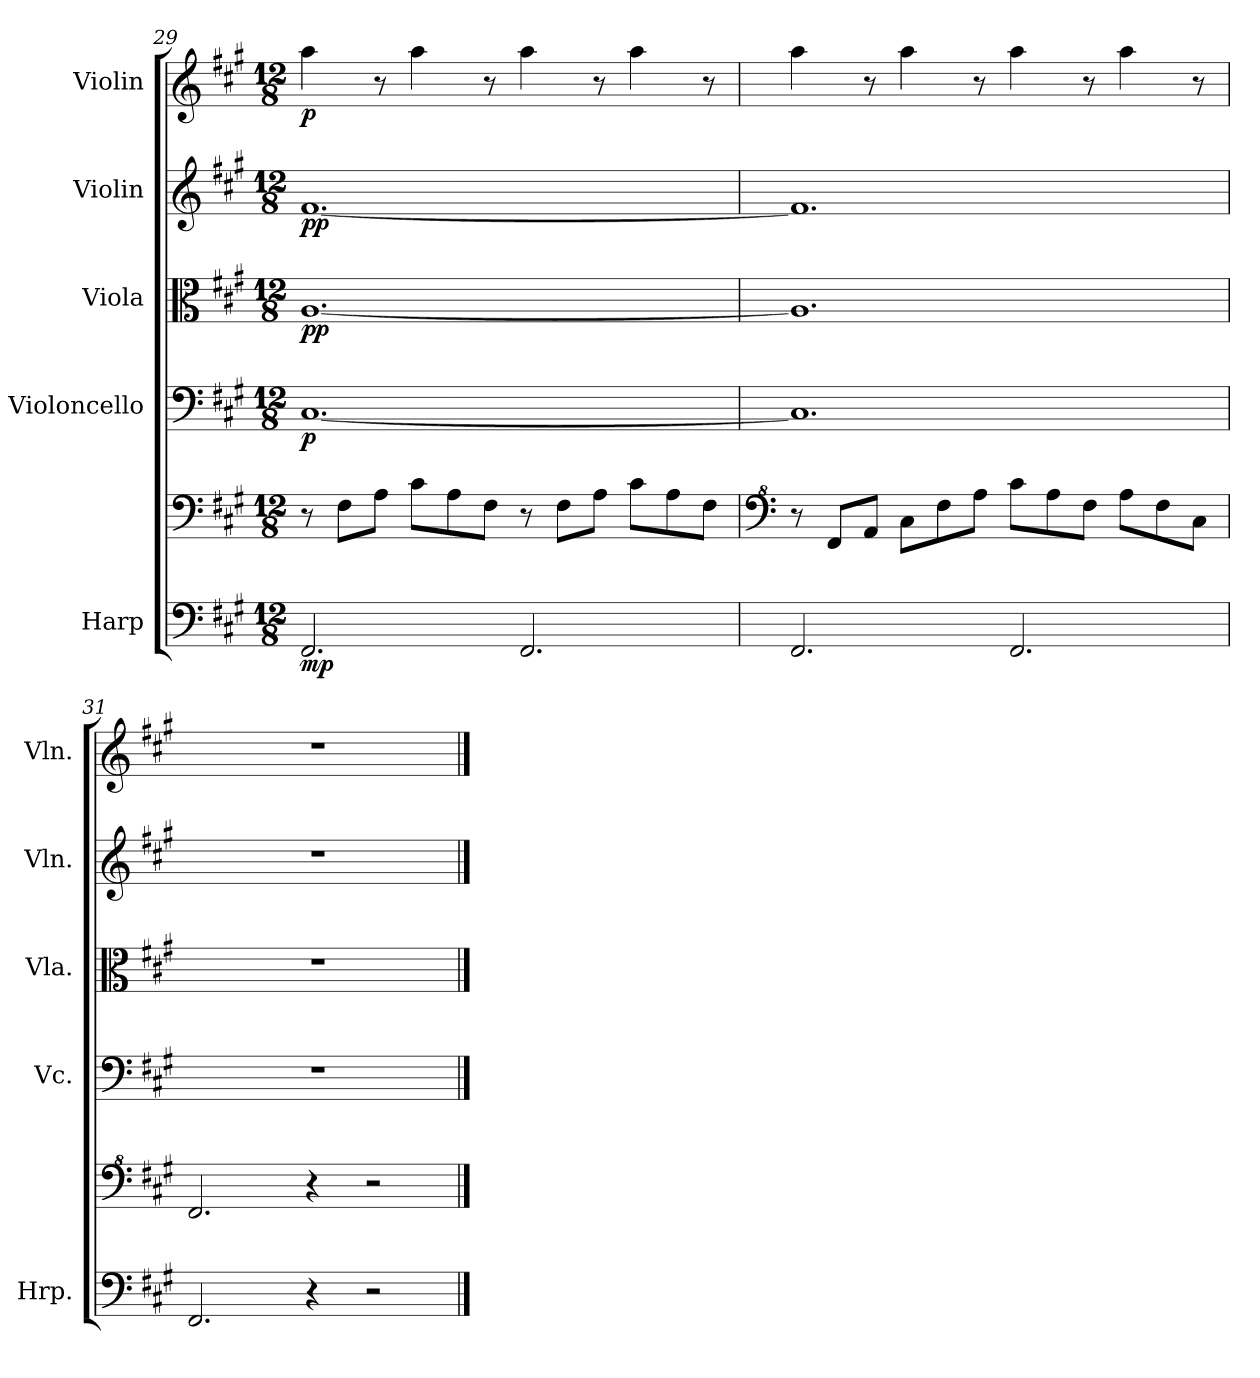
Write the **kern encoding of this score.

**kern	**kern	**dynam	**kern	**dynam	**kern	**dynam	**kern	**dynam	**kern	**dynam
*part5	*part5	*part5	*part4	*part4	*part3	*part3	*part2	*part2	*part1	*part1
*staff6	*staff5	*staff5/6	*staff4	*staff4	*staff3	*staff3	*staff2	*staff2	*staff1	*staff1
*I"Harp	*	*	*I"Violoncello	*	*I"Viola	*	*I"Violin	*	*I"Violin	*
*I'Hrp.	*	*	*I'Vc.	*	*I'Vla.	*	*I'Vln.	*	*I'Vln.	*
*clefF4	*clefF4	*	*clefF4	*	*clefC3	*	*clefG2	*	*clefG2	*
*k[f#c#g#]	*k[f#c#g#]	*	*k[f#c#g#]	*	*k[f#c#g#]	*	*k[f#c#g#]	*	*k[f#c#g#]	*
*M12/8	*M12/8	*	*M12/8	*	*M12/8	*	*M12/8	*	*M12/8	*
=29	=29	=29	=29	=29	=29	=29	=29	=29	=29	=29
!	!	!LO:DY:b=2	!	!LO:DY:b	!	!LO:DY:b	!	!LO:DY:b	!	!LO:DY:b
2.FF#/	8r	mp	[1.C#	p	[1.A	pp	[1.f#	pp	4aa\	p
.	8F#\L	.	.	.	.	.	.	.	.	.
.	8A\J	.	.	.	.	.	.	.	8r	.
.	8c#\L	.	.	.	.	.	.	.	4aa\	.
.	8A\	.	.	.	.	.	.	.	.	.
.	8F#\J	.	.	.	.	.	.	.	8r	.
2.FF#/	8r	.	.	.	.	.	.	.	4aa\	.
.	8F#\L	.	.	.	.	.	.	.	.	.
.	8A\J	.	.	.	.	.	.	.	8r	.
.	8c#\L	.	.	.	.	.	.	.	4aa\	.
.	8A\	.	.	.	.	.	.	.	.	.
.	8F#\J	.	.	.	.	.	.	.	8r	.
=30	=30	=30	=30	=30	=30	=30	=30	=30	=30	=30
*	*clefF^4	*	*	*	*	*	*	*	*	*
2.FF#/	8r	.	1.C#]	.	1.A]	.	1.f#]	.	4aa\	.
.	8F#/L	.	.	.	.	.	.	.	.	.
.	8A/J	.	.	.	.	.	.	.	8r	.
.	8c#\L	.	.	.	.	.	.	.	4aa\	.
.	8f#\	.	.	.	.	.	.	.	.	.
.	8a\J	.	.	.	.	.	.	.	8r	.
2.FF#/	8cc#\L	.	.	.	.	.	.	.	4aa\	.
.	8a\	.	.	.	.	.	.	.	.	.
.	8f#\J	.	.	.	.	.	.	.	8r	.
.	8a\L	.	.	.	.	.	.	.	4aa\	.
.	8f#\	.	.	.	.	.	.	.	.	.
.	8c#\J	.	.	.	.	.	.	.	8r	.
=31	=31	=31	=31	=31	=31	=31	=31	=31	=31	=31
2.FF#/	2.F#/	.	1.r	.	1.r	.	1.r	.	1.r	.
4r	4r	.	.	.	.	.	.	.	.	.
2r	2r	.	.	.	.	.	.	.	.	.
==	==	==	==	==	==	==	==	==	==	==
*-	*-	*-	*-	*-	*-	*-	*-	*-	*-	*-
